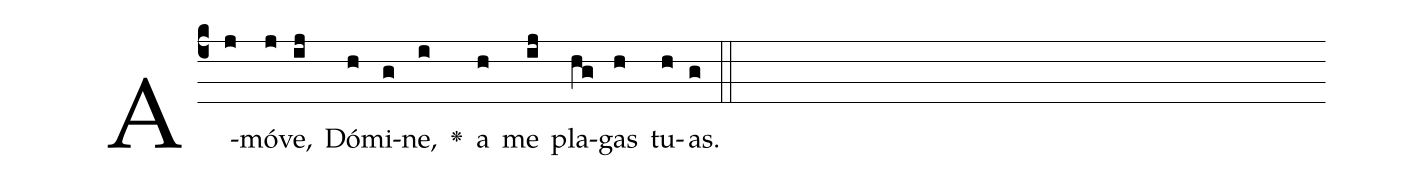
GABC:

%%
(c4)A(j)mó(j)ve,(ij) Dó(h)mi(g)ne,(i) <v>\greheightstar</v>() a(h) me(ij) pla(hg)gas(h) tu(h)as.(g) (::)
